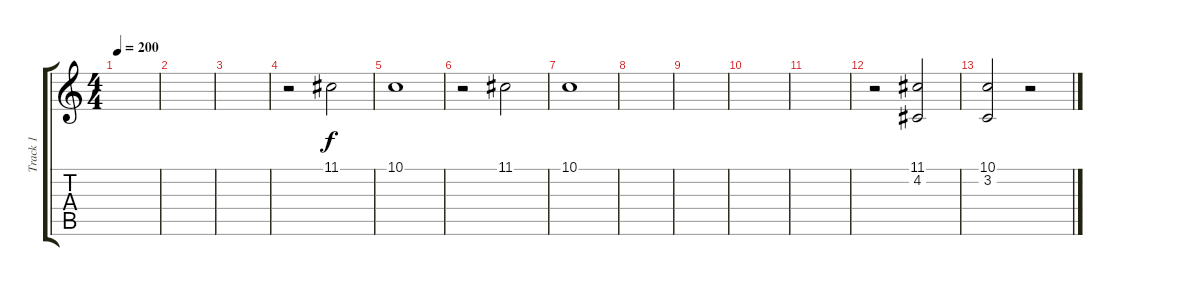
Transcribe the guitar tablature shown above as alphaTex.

\track ("Track 1" "Track 1") {instrument stringensemble1}
\staff {score tabs}
\tuning (D4 A3 F3 C3 G2 C2) {hide}
\ts (4 4)
\tempo 200
\clef g2
\ks c
|
|
|
r.2 11.1.2 |
10.1.1 |
r.2 11.1.2 |
10.1.1 |
|
|
|
|
r.2 (11.1 4.2).2 |
(10.1 3.2).2 r.2
